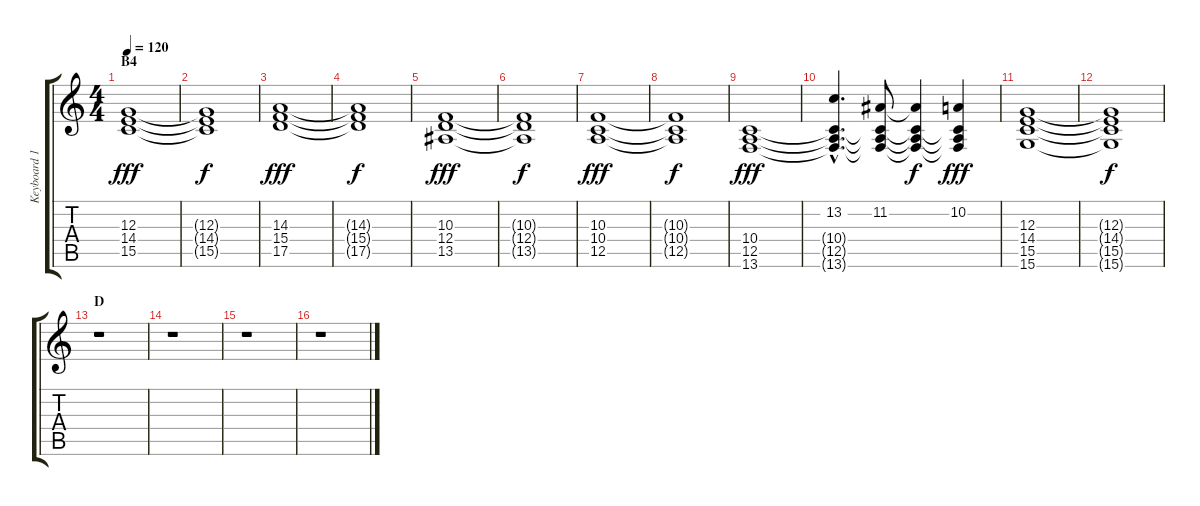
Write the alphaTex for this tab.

\track ("Keyboard 1" "Keyboard 1") {instrument synthstrings1}
\staff {score tabs}
\tuning (E4 B3 G3 D3 A2 E2) {hide}
\ts (4 4)
\section ("" "B4")
\tempo 120
\clef g2
\ks c
(12.3 14.4 15.5).1{dy fff} |
(12.3{t} 14.4{t} 15.5{t}).1{dy f} |
(14.3 15.4 17.5).1{dy fff} |
(14.3{t} 15.4{t} 17.5{t}).1{dy f} |
(10.3 12.4 13.5).1{dy fff} |
(10.3{t} 12.4{t} 13.5{t}).1{dy f} |
(10.3 10.4 12.5).1{dy fff} |
(10.3{t} 10.4{t} 12.5{t}).1{dy f} |
(10.4 12.5 13.6).1{dy fff} |
(13.2{hac} 10.4{hac t} 12.5{hac t} 13.6{hac t}).4{d} (11.2 10.4{t} 12.5{t} 13.6{t}).8 (11.2{t} 10.4{t} 12.5{t} 13.6{t}).4{dy f} (10.2 10.4{t} 12.5{t} 13.6{t}).4{dy fff} |
(12.3 14.4 15.5 15.6).1 |
(12.3{t} 14.4{t} 15.5{t} 15.6{t}).1{dy f} |
\section ("" "D")
r.1 |
r.1 |
r.1 |
r.1
